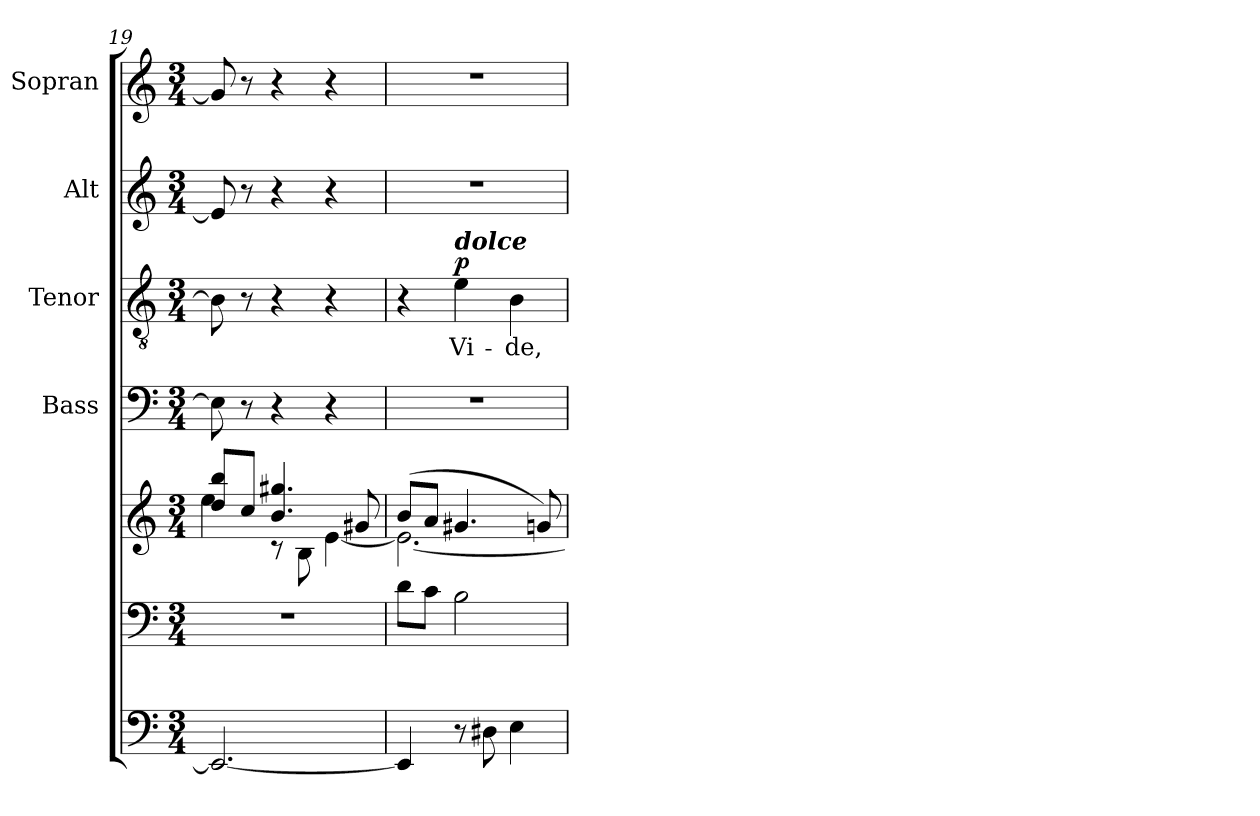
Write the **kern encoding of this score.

**kern	**kern	**kern	**kern	**kern	**text	**dynam	**kern	**kern
*part6	*part5	*part5	*part4	*part3	*part3	*part3	*part2	*part1
*staff7	*staff6	*staff5	*staff4	*staff3	*staff3	*staff3	*staff2	*staff1
*	*	*	*I"Bass	*I"Tenor	*	*	*I"Alt	*I"Sopran
*	*	*	*I'B.	*I'T.	*	*	*I'A.	*I'S.
!!LO:LB:g=z
*clefF4	*clefF4	*clefG2	*clefF4	*clefGv2	*	*	*clefG2	*clefG2
*k[]	*k[]	*k[]	*k[]	*k[]	*	*	*k[]	*k[]
*C:	*C:	*C:	*C:	*C:	*	*	*C:	*C:
*M3/4	*M3/4	*M3/4	*M3/4	*M3/4	*	*	*M3/4	*M3/4
=19	=19	=19	=19	=19	=19	=19	=19	=19
*	*	*^	*	*	*	*	*	*
2.EE/_	2.r	8dd/ 8bb/L	4ee\	8E\]	8B\]	.	.	8e/]	8g#/]
.	.	8cc/J	.	8r	8r	.	.	8r	8r
.	.	4.b/ 4.gg#X/	8rc	4r	4r	.	.	4r	4r
.	.	.	8B\	.	.	.	.	.	.
.	.	.	[<4e\	4r	4r	.	.	4r	4r
.	.	8g#X/	.	.	.	.	.	.	.
=20	=20	=20	=20	=20	=20	=20	=20	=20	=20
4EE/]	8d\L	(>8b/L	2.e\_	2.r	4r	.	.	2.r	2.r
.	8c\J	8a/J	.	.	.	.	.	.	.
!	!	!	!	!	!LO:TX:a:Bi:t=dolce	!	!	!	!
!	!	!	!	!	!	!LO:LY:b	!LO:DY:a	!	!
8r	2B\	4.g#X/	.	.	4e\	Vi-	p	.	.
8D#X\	.	.	.	.	.	.	.	.	.
!	!	!	!	!	!	!LO:LY:b	!	!	!
4E\	.	.	.	.	4B\	-de,	.	.	.
.	.	8gn/)	.	.	.	.	.	.	.
*	*	*v	*v	*	*	*	*	*	*
=	=	=	=	=	=	=	=	=
*-	*-	*-	*-	*-	*-	*-	*-	*-
